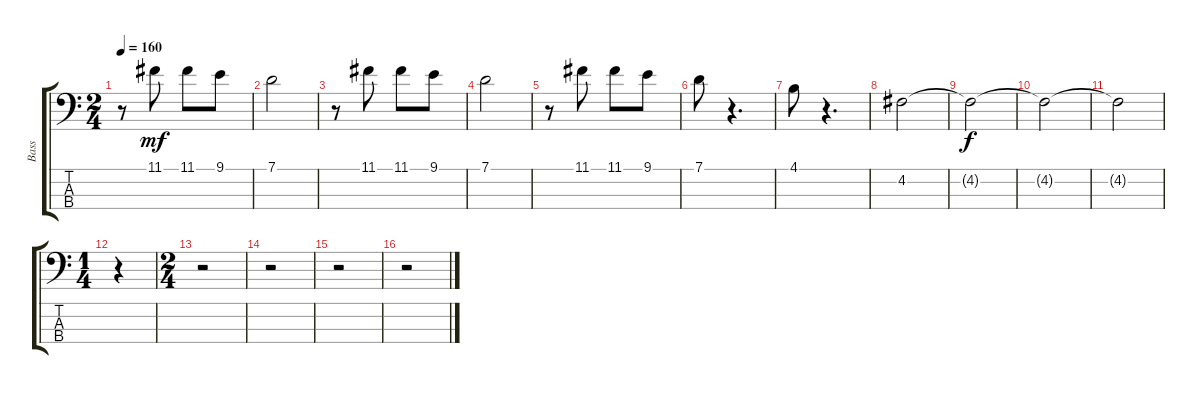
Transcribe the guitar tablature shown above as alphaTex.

\track ("Bass" "Bass") {instrument electricbassfinger}
\staff {score tabs}
\tuning (G2 D2 A1 E1) {hide}
\ts (2 4)
\tempo 160
\clef f4
\ks c
r.8{dy f} 11.1.8{dy mf} 11.1.8 9.1.8 |
7.1.2 |
r.8 11.1.8 11.1.8 9.1.8 |
7.1.2 |
r.8 11.1.8 11.1.8 9.1.8 |
7.1.8 r.4{d} |
4.1.8 r.4{d} |
4.2.2 |
4.2{t}.2{dy f} |
4.2{t}.2 |
4.2{t}.2 |
\ts (1 4)
r.4 |
\ts (2 4)
r.2 |
r.2 |
r.2 |
r.2
